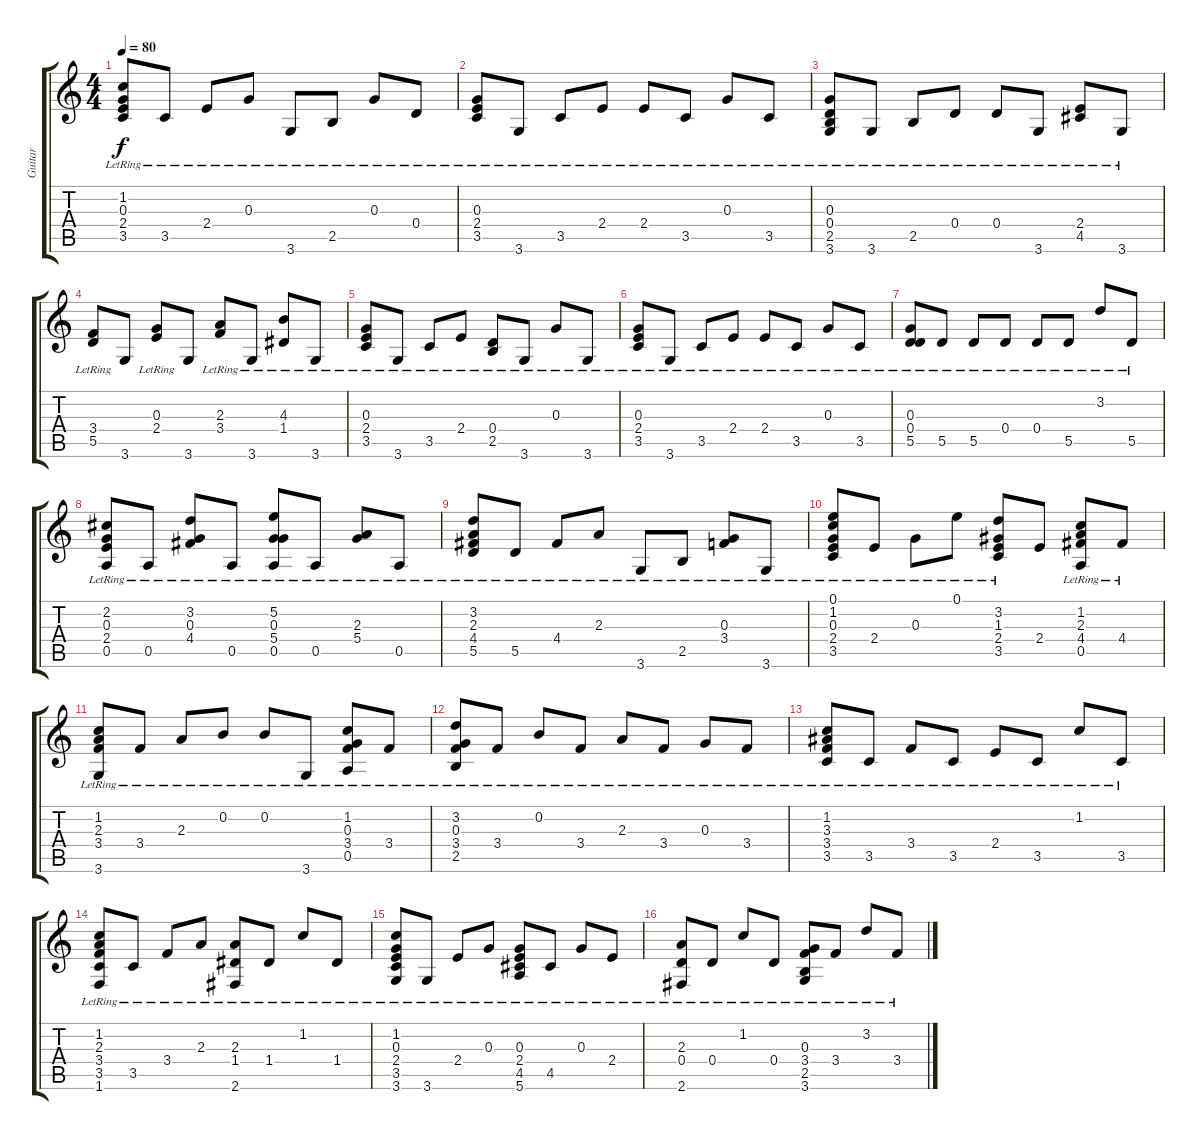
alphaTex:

\track ("Guitar" "Guitar") {instrument acousticguitarsteel}
\staff {score tabs}
\tuning (E4 B3 G3 D3 A2 E2) {hide}
\ts (4 4)
\tempo 80
\clef g2
\ks c
(1.2{lr} 0.3{lr} 2.4{lr} 3.5{lr}).8{dy f} 3.5{lr}.8 2.4{lr}.8 0.3{lr}.8 3.6{lr}.8 2.5{lr}.8 0.3{lr}.8 0.4{lr}.8 |
(0.3{lr} 2.4{lr} 3.5{lr}).8 3.6{lr}.8 3.5{lr}.8 2.4{lr}.8 2.4{lr}.8 3.5{lr}.8 0.3{lr}.8 3.5{lr}.8 |
(0.3{lr} 0.4{lr} 2.5{lr} 3.6{lr}).8 3.6{lr}.8 2.5{lr}.8 0.4{lr}.8 0.4{lr}.8 3.6{lr}.8 (2.4{lr} 4.5{lr}).8 3.6{lr}.8 |
(3.4{lr} 5.5{lr}).8 3.6.8 (0.3{lr} 2.4{lr}).8 3.6.8 (2.3{lr} 3.4{lr}).8 3.6{lr}.8 (4.3{lr} 1.4{lr}).8 3.6{lr}.8 |
(0.3{lr} 2.4{lr} 3.5{lr}).8 3.6{lr}.8 3.5{lr}.8 2.4{lr}.8 (0.4{lr} 2.5{lr}).8 3.6{lr}.8 0.3{lr}.8 3.6{lr}.8 |
(0.3{lr} 2.4{lr} 3.5{lr}).8 3.6{lr}.8 3.5{lr}.8 2.4{lr}.8 2.4{lr}.8 3.5{lr}.8 0.3{lr}.8 3.5{lr}.8 |
(0.3{lr} 0.4{lr} 5.5{lr}).8 5.5{lr}.8 5.5{lr}.8 0.4{lr}.8 0.4{lr}.8 5.5{lr}.8 3.2{lr}.8 5.5{lr}.8 |
(2.2{lr} 0.3{lr} 2.4{lr} 0.5{lr}).8 0.5{lr}.8 (3.2{lr} 0.3{lr} 4.4{lr}).8 0.5{lr}.8 (5.2{lr} 0.3{lr} 5.4{lr} 0.5{lr}).8 0.5{lr}.8 (2.3{lr} 5.4{lr}).8 0.5{lr}.8 |
(3.2{lr} 2.3{lr} 4.4{lr} 5.5{lr}).8 5.5{lr}.8 4.4{lr}.8 2.3{lr}.8 3.6{lr}.8 2.5{lr}.8 (0.3{lr} 3.4{lr}).8 3.6{lr}.8 |
(0.1{lr} 1.2{lr} 0.3{lr} 2.4{lr} 3.5{lr}).8 2.4{lr}.8 0.3{lr}.8 0.1{lr}.8 (3.2{lr} 1.3{lr} 2.4{lr} 3.5{lr}).8 2.4.8 (1.2{lr} 2.3{lr} 4.4{lr} 0.5).8 4.4{lr}.8 |
(1.2{lr} 2.3{lr} 3.4{lr} 3.6{lr}).8 3.4{lr}.8 2.3{lr}.8 0.2{lr}.8 0.2{lr}.8 3.6{lr}.8 (1.2{lr} 0.3{lr} 3.4{lr} 0.5{lr}).8 3.4{lr}.8 |
(3.2{lr} 0.3{lr} 3.4{lr} 2.5{lr}).8 3.4{lr}.8 0.2{lr}.8 3.4{lr}.8 2.3{lr}.8 3.4{lr}.8 0.3{lr}.8 3.4{lr}.8 |
(1.2{lr} 3.3{lr} 3.4{lr} 3.5{lr}).8 3.5{lr}.8 3.4{lr}.8 3.5{lr}.8 2.4{lr}.8 3.5{lr}.8 1.2{lr}.8 3.5{lr}.8 |
(1.2{lr} 2.3{lr} 3.4{lr} 3.5{lr} 1.6{lr}).8 3.5{lr}.8 3.4{lr}.8 2.3{lr}.8 (2.3{lr} 1.4{lr} 2.6{lr}).8 1.4{lr}.8 1.2{lr}.8 1.4{lr}.8 |
(1.2{lr} 0.3{lr} 2.4{lr} 3.5{lr} 3.6{lr}).8 3.6{lr}.8 2.4{lr}.8 0.3{lr}.8 (0.3{lr} 2.4{lr} 4.5{lr} 5.6{lr}).8 4.5{lr}.8 0.3{lr}.8 2.4{lr}.8 |
(2.3{lr} 0.4{lr} 2.6{lr}).8 0.4{lr}.8 1.2{lr}.8 0.4{lr}.8 (0.3{lr} 3.4{lr} 2.5{lr} 3.6{lr}).8 3.4{lr}.8 3.2{lr}.8 3.4{lr}.8
